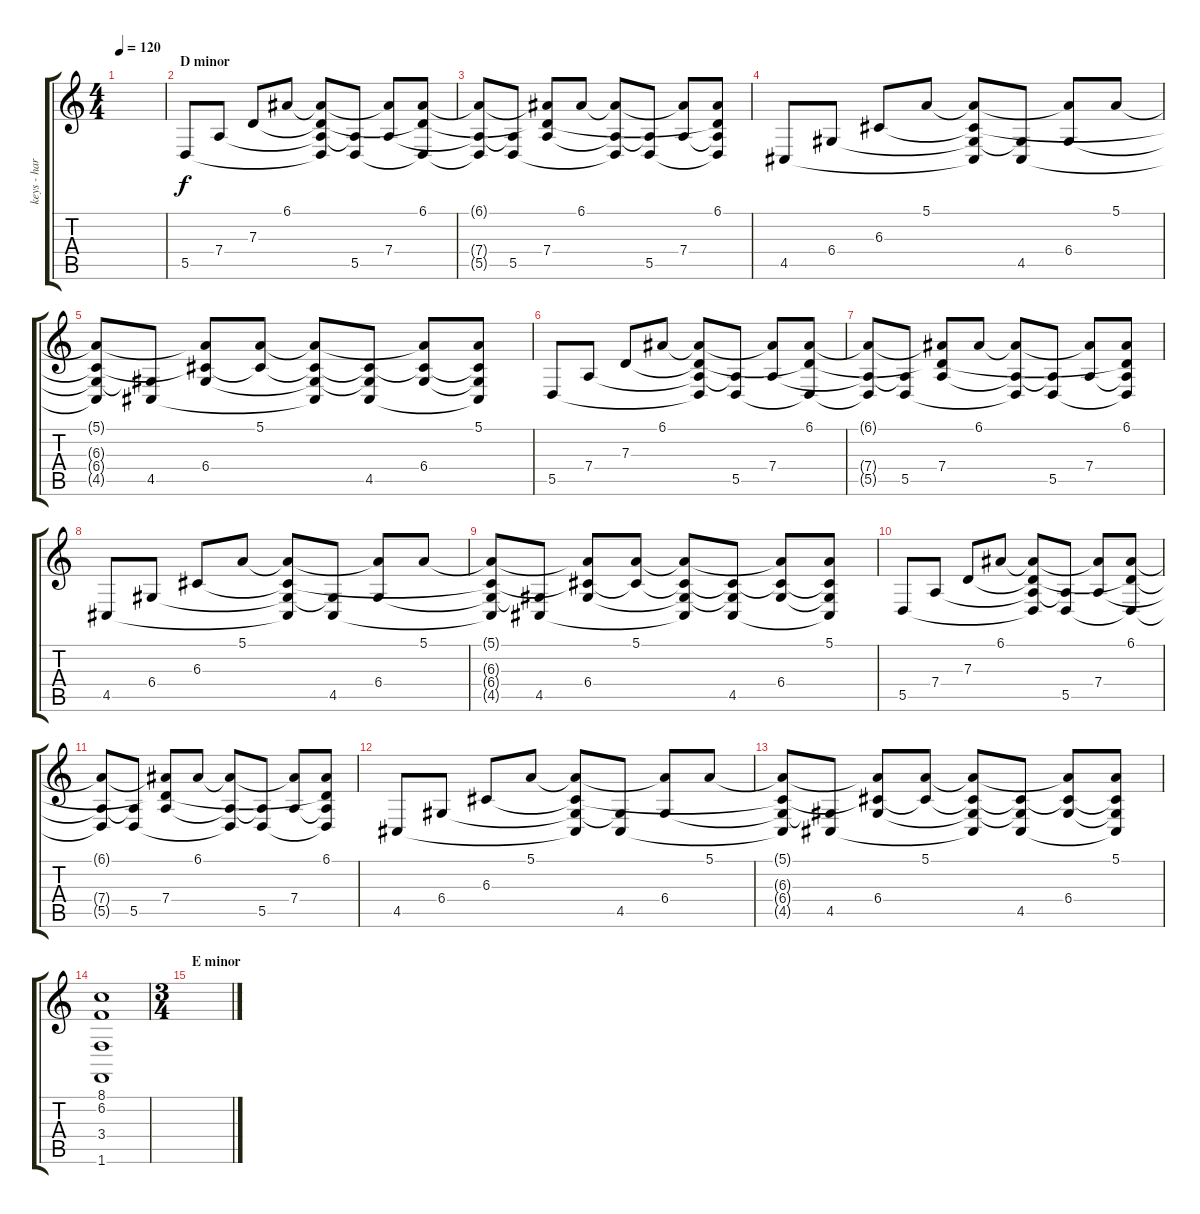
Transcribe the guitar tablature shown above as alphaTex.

\track ("keys - harpicord, devilish bells and syn" "keys - har") {instrument harpsichord}
\staff {score tabs}
\tuning (E4 B3 G3 D3 A2 E2) {hide}
\ts (4 4)
\tempo 120
\clef g2
\ks c
|
\section ("" "D minor")
5.5.8 7.4.8 7.3.8 6.1.8 (6.1{t} 7.3{t} 7.4{t} 5.5{t}).8 (7.4{t} 5.5).8 (6.1{t} 7.4).8 (6.1 7.3{t} 5.5{t}).8 |
(6.1{t} 7.4{t} 5.5{t}).8 (7.4{t} 5.5).8 (6.1{t} 7.3{t} 7.4).8 6.1.8 (6.1{t} 7.4{t} 5.5{t}).8 (7.4{t} 5.5).8 (6.1{t} 7.4).8 (6.1 7.3{t} 7.4{t} 5.5{t}).8 |
4.5.8 6.4.8 6.3.8 5.1.8 (5.1{t} 6.3{t} 6.4{t} 4.5{t}).8 (6.4{t} 4.5).8 (5.1{t} 6.4).8 5.1.8 |
(5.1{t} 6.3{t} 6.4{t} 4.5{t}).8 (6.4{t} 4.5).8 (5.1{t} 6.3{t} 6.4).8 (5.1 6.3{t}).8 (5.1{t} 6.3{t} 6.4{t} 4.5{t}).8 (6.3{t} 6.4{t} 4.5).8 (5.1{t} 6.3{t} 6.4).8 (5.1 6.3{t} 6.4{t} 4.5{t}).8 |
5.5.8 7.4.8 7.3.8 6.1.8 (6.1{t} 7.3{t} 7.4{t} 5.5{t}).8 (7.4{t} 5.5).8 (6.1{t} 7.4).8 (6.1 7.3{t} 5.5{t}).8 |
(6.1{t} 7.4{t} 5.5{t}).8 (7.4{t} 5.5).8 (6.1{t} 7.3{t} 7.4).8 6.1.8 (6.1{t} 7.4{t} 5.5{t}).8 (7.4{t} 5.5).8 (6.1{t} 7.4).8 (6.1 7.3{t} 7.4{t} 5.5{t}).8 |
4.5.8 6.4.8 6.3.8 5.1.8 (5.1{t} 6.3{t} 6.4{t} 4.5{t}).8 (6.4{t} 4.5).8 (5.1{t} 6.4).8 5.1.8 |
(5.1{t} 6.3{t} 6.4{t} 4.5{t}).8 (6.4{t} 4.5).8 (5.1{t} 6.3{t} 6.4).8 (5.1 6.3{t}).8 (5.1{t} 6.3{t} 6.4{t} 4.5{t}).8 (6.3{t} 6.4{t} 4.5).8 (5.1{t} 6.3{t} 6.4).8 (5.1 6.3{t} 6.4{t} 4.5{t}).8 |
5.5.8 7.4.8 7.3.8 6.1.8 (6.1{t} 7.3{t} 7.4{t} 5.5{t}).8 (7.4{t} 5.5).8 (6.1{t} 7.4).8 (6.1 7.3{t} 5.5{t}).8 |
(6.1{t} 7.4{t} 5.5{t}).8 (7.4{t} 5.5).8 (6.1{t} 7.3{t} 7.4).8 6.1.8 (6.1{t} 7.4{t} 5.5{t}).8 (7.4{t} 5.5).8 (6.1{t} 7.4).8 (6.1 7.3{t} 7.4{t} 5.5{t}).8 |
4.5.8 6.4.8 6.3.8 5.1.8 (5.1{t} 6.3{t} 6.4{t} 4.5{t}).8 (6.4{t} 4.5).8 (5.1{t} 6.4).8 5.1.8 |
(5.1{t} 6.3{t} 6.4{t} 4.5{t}).8 (6.4{t} 4.5).8 (5.1{t} 6.3{t} 6.4).8 (5.1 6.3{t}).8 (5.1{t} 6.3{t} 6.4{t} 4.5{t}).8 (6.3{t} 6.4{t} 4.5).8 (5.1{t} 6.3{t} 6.4).8 (5.1 6.3{t} 6.4{t} 4.5{t}).8 |
(8.1 6.2 3.4 1.6).1 |
\ts (3 4)
\section ("" "E minor")
